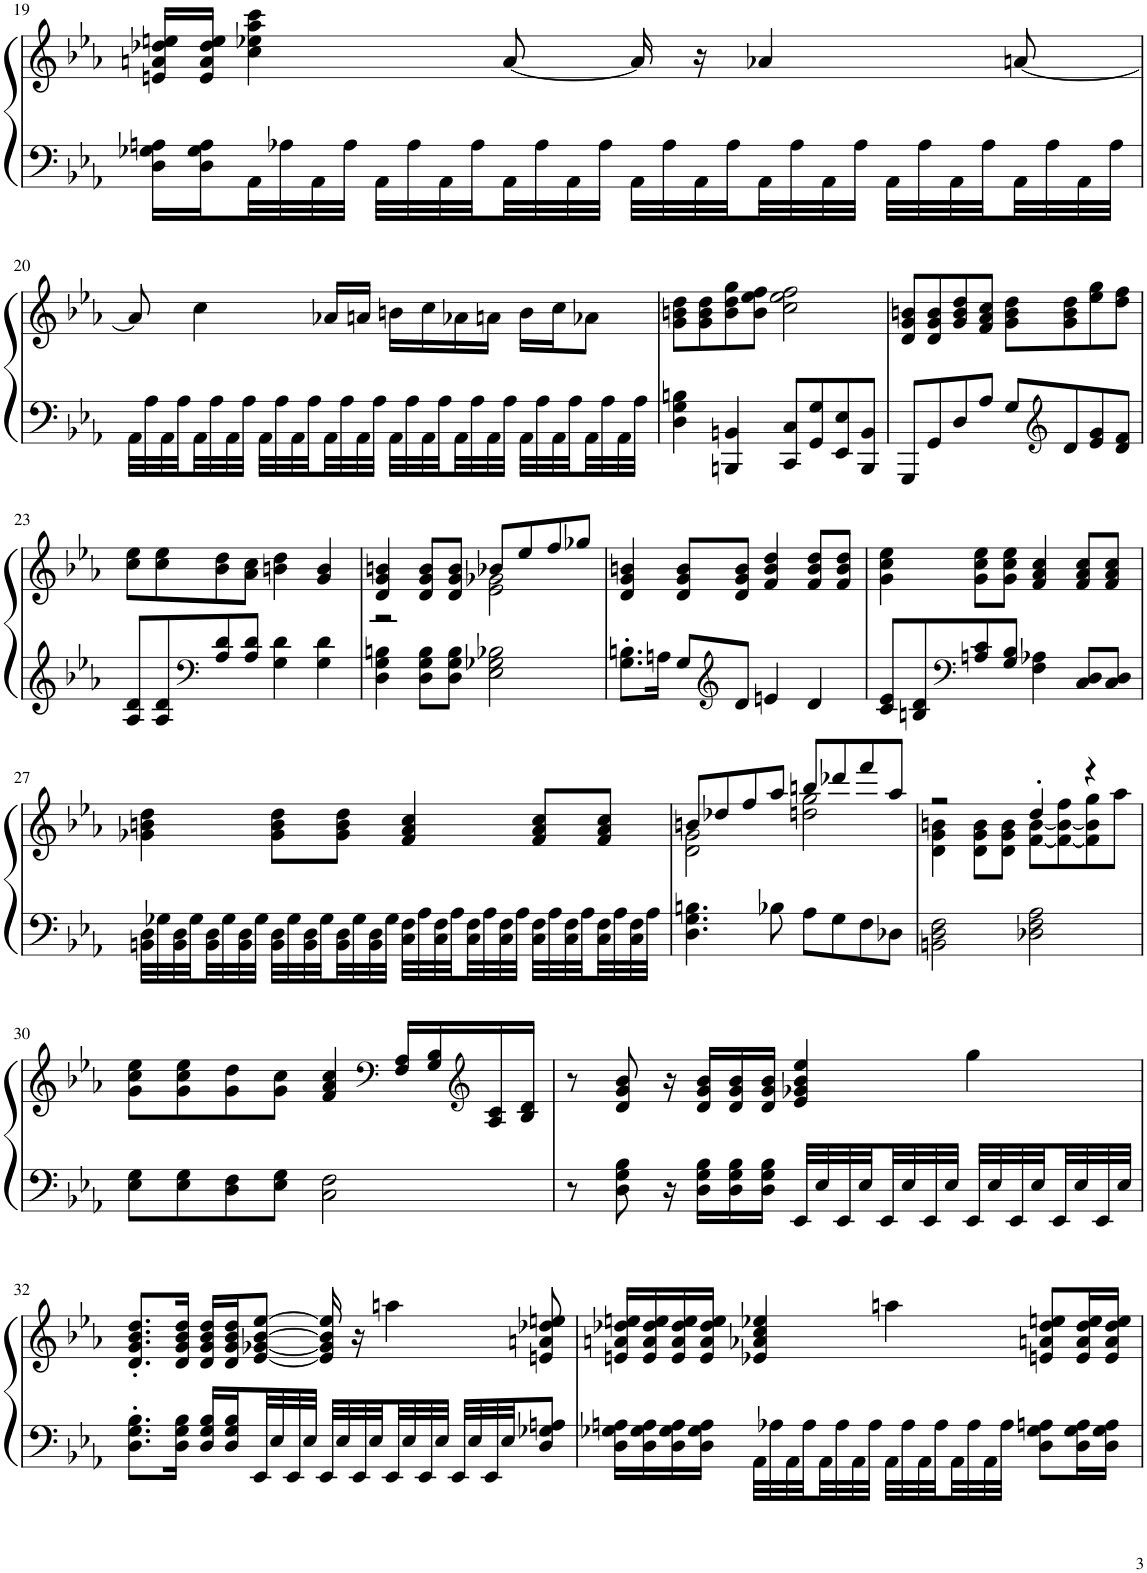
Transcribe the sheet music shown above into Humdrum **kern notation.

**kern	**kern
*part1	*part1
*staff2	*staff1
*I"Piano	*
*I'Pno.	*
!!LO:PB:g=z
*clefG2	*clefG2
*k[b-e-a-]	*k[b-e-a-]
*M4/4	*M4/4
=19	=19
16D\ 16G-X\ 16An\LL	16en/ 16an/ 16dd-X/ 16een/LL
16D\ 16G-\ 16A\	16e/ 16a/ 16dd-/ 16ee/JJ
32AA-\L	4cc\ 4ee-X\ 4aa-\ 4ccc\
32A-X\	.
32AA-\	.
32A-\JJJ	.
32AA-\LLL	.
32A-\	.
32AA-\	.
32A-\	.
32AA-\	[8a/
32A-\	.
32AA-\	.
32A-\JJJ	.
32AA-\LLL	16a/]
32A-\	.
32AA-\	16r
32A-\	.
32AA-\	4a-X/
32A-\	.
32AA-\	.
32A-\JJJ	.
32AA-\LLL	.
32A-\	.
32AA-\	.
32A-\	.
32AA-\	[8an/
32A-\	.
32AA-\	.
32A-\JJJ	.
!!LO:LB:g=z
=20	=20
32AA-\LLL	8a/]
32A-\	.
32AA-\	.
32A-\	.
32AA-\	4cc\
32A-\	.
32AA-\	.
32A-\JJJ	.
32AA-\LLL	.
32A-\	.
32AA-\	.
32A-\	.
32AA-\	16a-X/LL
32A-\	.
32AA-\	16an/JJ
32A-\JJJ	.
32AA-\LLL	16bn\LL
32A-\	.
32AA-\	16cc\
32A-\	.
32AA-\	16a-X\
32A-\	.
32AA-\	16an\JJ
32A-\JJJ	.
32AA-\LLL	16b\LL
32A-\	.
32AA-\	16cc\J
32A-\	.
32AA-\	8a-X\J
32A-\	.
32AA-\	.
32A-\JJJ	.
=21	=21
4D\ 4G\ 4Bn\	8g\ 8bn\ 8dd\L
.	8g\ 8b\ 8dd\
4BBBn/ 4BBn/	8b\ 8dd\ 8gg\
.	8b\ 8ee-\ 8ff\J
8CC/ 8C/L	2cc\ 2ee-\ 2ff\
8GG/ 8G/	.
8EE-/ 8E-/	.
8BBB/ 8BB/J	.
=22	=22
8GGG/L	8d/ 8g/ 8bn/L
8GG/	8d/ 8g/ 8b/
8D/	8g/ 8b/ 8dd/
8A-/J	8f/ 8a-/ 8cc/J
8G/L	8g\ 8b\ 8dd\L
*clefG2	*
8d/	8g\ 8b\ 8dd\
8e-/ 8g/	8ee-\ 8gg\
8d/ 8f/J	8dd\ 8ff\J
!!LO:LB:g=z
=23	=23
8A-/ 8d/L	8cc\ 8ee-\L
8A-/ 8d/	8cc\ 8ee-\
*clefF4	*
8A-/ 8d/	8b-\ 8dd\
8A-/ 8d/J	8a-\ 8cc\J
4G\ 4d\	4bn\ 4dd\
4G\ 4d\	4g/ 4b/
=24	=24
*	*^
4D\ 4G\ 4Bn\	4d/ 4g/ 4bn/	2r
8D\ 8G\ 8B\L	8d/ 8g/ 8b/L	.
8D\ 8G\ 8B\J	8d/ 8g/ 8b/J	.
2E-\ 2G-X\ 2B-X\	8b-X/L	2e-\ 2g-X\
.	8ee-/	.
.	8ff/	.
.	8gg-X/J	.
*	*v	*v
=25	=25
8.G\' 8.Bn\'L	4d/ 4g/ 4bn/
16An\Jk	.
8G/L	8d/ 8g/ 8b/L
*clefG2	*
8d/J	8d/ 8g/ 8b/J
4en/	4f/ 4b/ 4dd/
4d/	8f/ 8b/ 8dd/L
.	8f/ 8b/ 8dd/J
=26	=26
8c/ 8e-/L	4g\ 4cc\ 4ee-\
8Bn/ 8d/	.
*clefF4	*
8An/ 8c/	8g\ 8cc\ 8ee-\L
8G/ 8B/J	8g\ 8cc\ 8ee-\J
4F\ 4A-X\	4f/ 4a-/ 4cc/
8C/ 8D/L	8f/ 8a-/ 8cc/L
8C/ 8D/J	8f/ 8a-/ 8cc/J
!!LO:LB:g=z
=27	=27
32BBn\ 32D\LLL	4g-X\ 4bn\ 4dd\
32G-X\	.
32BB\ 32D\	.
32G-\	.
32BB\ 32D\	.
32G-\	.
32BB\ 32D\	.
32G-\JJJ	.
32BB\ 32D\LLL	8g-\ 8b\ 8dd\L
32G-\	.
32BB\ 32D\	.
32G-\	.
32BB\ 32D\	8g-\ 8b\ 8dd\J
32G-\	.
32BB\ 32D\	.
32G-\JJJ	.
32C\ 32F\LLL	4f/ 4a-/ 4cc/
32A-\	.
32C\ 32F\	.
32A-\	.
32C\ 32F\	.
32A-\	.
32C\ 32F\	.
32A-\JJJ	.
32C\ 32F\LLL	8f/ 8a-/ 8cc/L
32A-\	.
32C\ 32F\	.
32A-\	.
32C\ 32F\	8f/ 8a-/ 8cc/J
32A-\	.
32C\ 32F\	.
32A-\JJJ	.
=28	=28
*	*^
4.D\ 4.G\ 4.Bn\	8bn/L	2d\ 2g\
.	8dd-X/	.
.	8ff/	.
8B-X\	8aa-/J	.
8A-\L	8bbn/L	2ddn\ 2gg\
8G\	8ddd-X/	.
8F\	8fff/	.
8D-X\J	8aa-/J	.
=29	=29	=29
2BBn\ 2D\ 2F\	2r	4d\ 4g\ 4bn\
.	.	8d\ 8g\ 8b\L
.	.	8d\ 8g\ 8b\J
2D-X\ 2F\ 2A-\	4dd'/	[8f\ [8b\L
.	.	8f\_ 8b\_ 8ff\
.	4r	8f\] 8b\] 8gg\
.	.	8aa-\J
*	*v	*v
!!LO:LB:g=z
=30	=30
8E-\ 8G\L	8g\ 8cc\ 8ee-\L
8E-\ 8G\	8g\ 8cc\ 8ee-\
8D\ 8F\	8g\ 8dd\
8E-\ 8G\J	8g\ 8cc\J
2C\ 2F\	4f/ 4a-/ 4cc/
*	*clefF4
.	16F/ 16A-/LL
.	16G/ 16B-/
*	*clefG2
.	16A-/ 16c/
.	16B-/ 16d/JJ
=31	=31
8r	8r
8D\ 8G\ 8B-\	8d/ 8g/ 8b-/
16r	16r
16D\ 16G\ 16B-\LL	16d/ 16g/ 16b-/LL
16D\ 16G\ 16B-\	16d/ 16g/ 16b-/
16D\ 16G\ 16B-\JJ	16d/ 16g/ 16b-/JJ
32EE-/LLL	4e-/ 4g-X/ 4b-/ 4ee-/
32E-/	.
32EE-/	.
32E-/	.
32EE-/	.
32E-/	.
32EE-/	.
32E-/JJJ	.
32EE-/LLL	4gg\
32E-/	.
32EE-/	.
32E-/	.
32EE-/	.
32E-/	.
32EE-/	.
32E-/JJJ	.
!!LO:LB:g=z
=32	=32
8.D\' 8.G\' 8.B-\'L	8.d/' 8.g/' 8.b-/' 8.dd/'L
16D\ 16G\ 16B-\Jk	16d/ 16g/ 16b-/ 16dd/Jk
16D/ 16G/ 16B-/LL	16d/ 16g/ 16b-/ 16dd/LL
16D/ 16G/ 16B-/	16d/ 16g/ 16b-/ 16dd/J
32EE-/L	[8e-/ [8g-X/ [8b-/ [8ee-/J
32E-/	.
32EE-/	.
32E-/JJJ	.
32EE-/LLL	16e-/] 16g-/] 16b-/] 16ee-/]
32E-/	.
32EE-/	16r
32E-/	.
32EE-/	4aan\
32E-/	.
32EE-/	.
32E-/JJJ	.
32EE-/LLL	.
32E-/	.
32EE-/	.
32E-/JJ	.
8D/ 8G-X/ 8An/J	8en/ 8an/ 8dd-X/ 8een/
=33	=33
16D\ 16G-X\ 16An\LL	16en/ 16an/ 16dd-X/ 16een/LL
16D\ 16G-\ 16A\	16e/ 16a/ 16dd-/ 16ee/
16D\ 16G-\ 16A\	16e/ 16a/ 16dd-/ 16ee/
16D\ 16G-\ 16A\JJ	16e/ 16a/ 16dd-/ 16ee/JJ
32AA-\LLL	4e-X/ 4a-X/ 4cc/ 4ee-X/
32A-X\	.
32AA-\	.
32A-\	.
32AA-\	.
32A-\	.
32AA-\	.
32A-\JJJ	.
32AA-\LLL	4aan\
32A-\	.
32AA-\	.
32A-\	.
32AA-\	.
32A-\	.
32AA-\	.
32A-\JJJ	.
8D\ 8G-\ 8An\L	8en/ 8an/ 8dd-/ 8een/L
16D\ 16G-\ 16A\L	16e/ 16a/ 16dd-/ 16ee/L
16D\ 16G-\ 16A\JJ	16e/ 16a/ 16dd-/ 16ee/JJ
=	=
*-	*-
